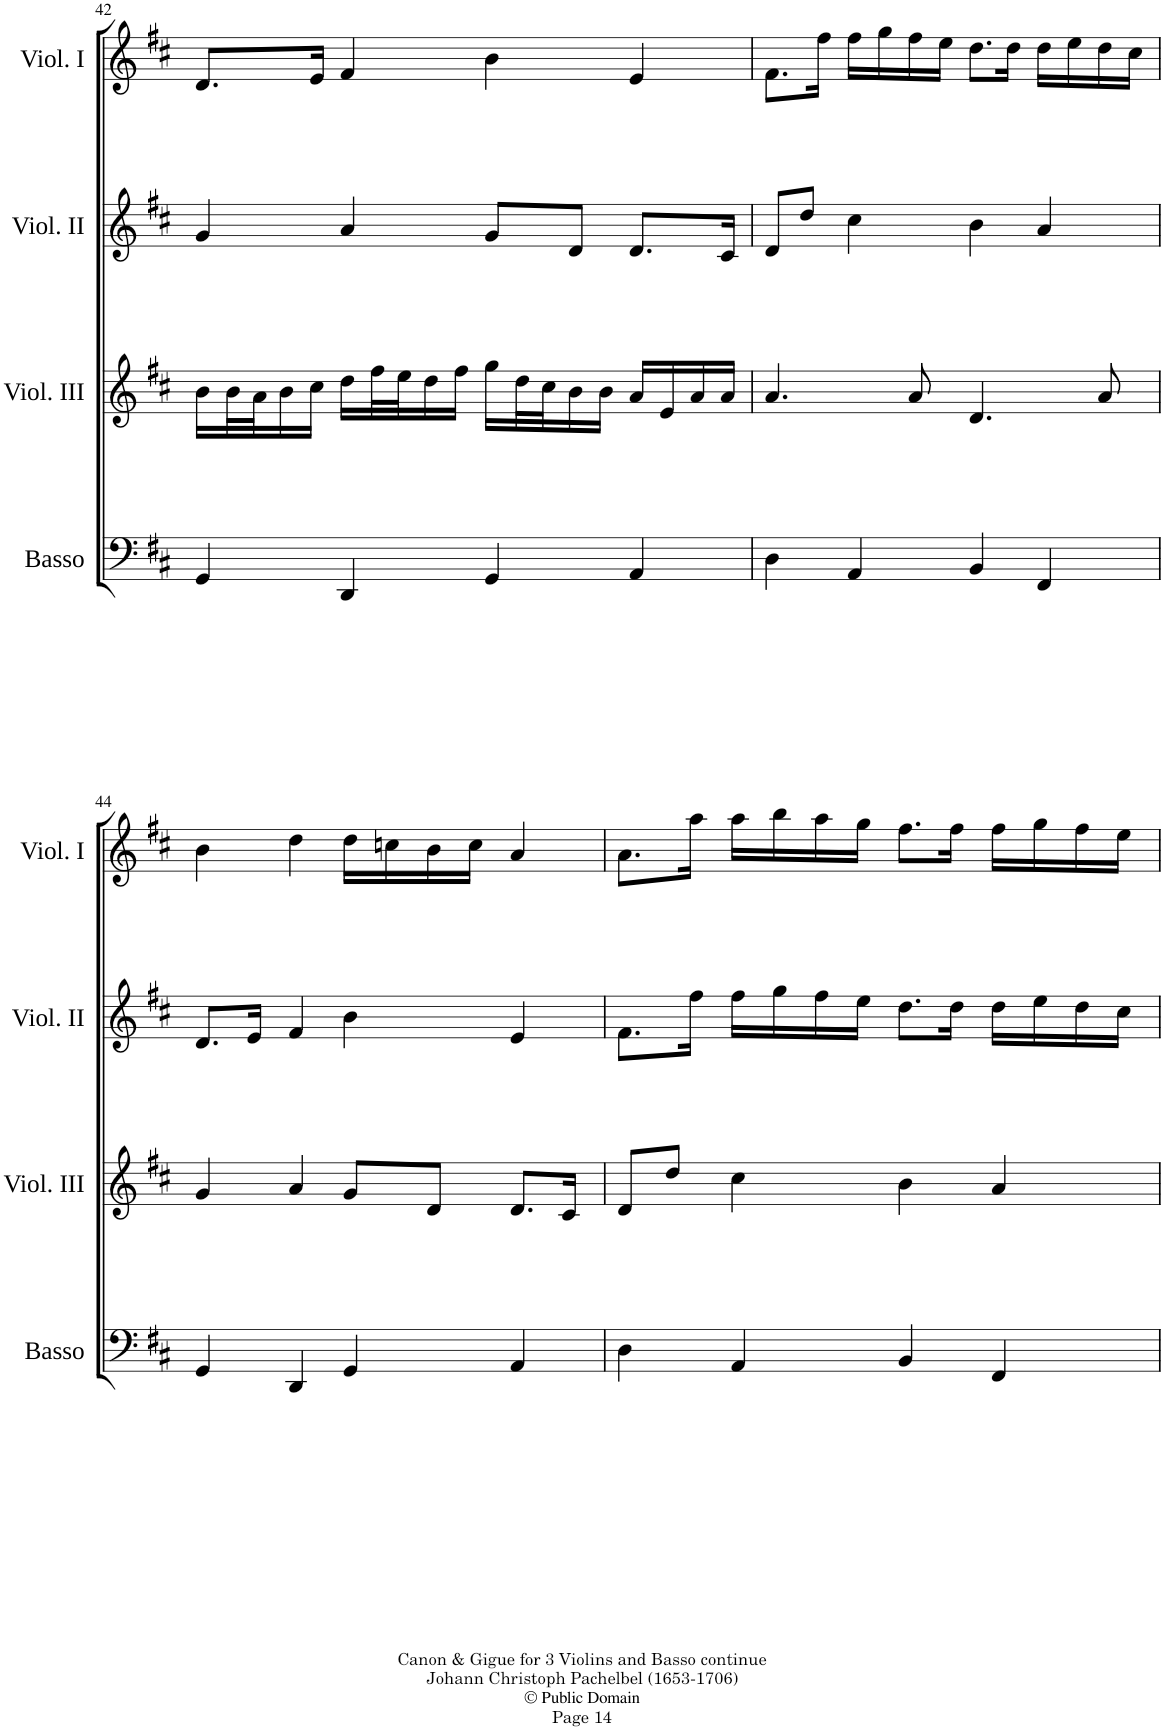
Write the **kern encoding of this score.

**kern	**kern	**kern	**kern
*part4	*part3	*part2	*part1
*staff4	*staff3	*staff2	*staff1
*I"Basso	*I"Violino III	*I"Violino II	*I"Violino I
*I'Basso	*I'Viol. III	*I'Viol. II	*I'Viol. I
!!LO:PB:g=z
*clefF4	*clefG2	*clefG2	*clefG2
*k[f#c#]	*k[f#c#]	*k[f#c#]	*k[f#c#]
*M4/4	*M4/4	*M4/4	*M4/4
=42	=42	=42	=42
4GG/	16b\LL	4g/	8.d/L
.	32b\L	.	.
.	32a\J	.	.
.	16b\	.	.
.	16cc#\JJ	.	16e/Jk
4DD/	16dd\LL	4a/	4f#/
.	32ff#\L	.	.
.	32ee\J	.	.
.	16dd\	.	.
.	16ff#\JJ	.	.
4GG/	16gg\LL	8g/L	4b\
.	32dd\L	.	.
.	32cc#\J	.	.
.	16b\	8d/J	.
.	16b\JJ	.	.
4AA/	16a/LL	8.d/L	4e/
.	16e/	.	.
.	16a/	.	.
.	16a/JJ	16c#/Jk	.
=43	=43	=43	=43
4D\	4.a/	8d/L	8.f#\L
.	.	8dd/J	.
.	.	.	16ff#\Jk
4AA/	.	4cc#\	16ff#\LL
.	.	.	16gg\
.	8a/	.	16ff#\
.	.	.	16ee\JJ
4BB/	4.d/	4b\	8.dd\L
.	.	.	16dd\Jk
4FF#/	.	4a/	16dd\LL
.	.	.	16ee\
.	8a/	.	16dd\
.	.	.	16cc#\JJ
!!LO:LB:g=z
=44	=44	=44	=44
4GG/	4g/	8.d/L	4b\
.	.	16e/Jk	.
4DD/	4a/	4f#/	4dd\
4GG/	8g/L	4b\	16dd\LL
.	.	.	16ccn\
.	8d/J	.	16b\
.	.	.	16cc\JJ
4AA/	8.d/L	4e/	4a/
.	16c#/Jk	.	.
=45	=45	=45	=45
4D\	8d/L	8.f#\L	8.a\L
.	8dd/J	.	.
.	.	16ff#\Jk	16aa\Jk
4AA/	4cc#\	16ff#\LL	16aa\LL
.	.	16gg\	16bb\
.	.	16ff#\	16aa\
.	.	16ee\JJ	16gg\JJ
4BB/	4b\	8.dd\L	8.ff#\L
.	.	16dd\Jk	16ff#\Jk
4FF#/	4a/	16dd\LL	16ff#\LL
.	.	16ee\	16gg\
.	.	16dd\	16ff#\
.	.	16cc#\JJ	16ee\JJ
=	=	=	=
*-	*-	*-	*-
